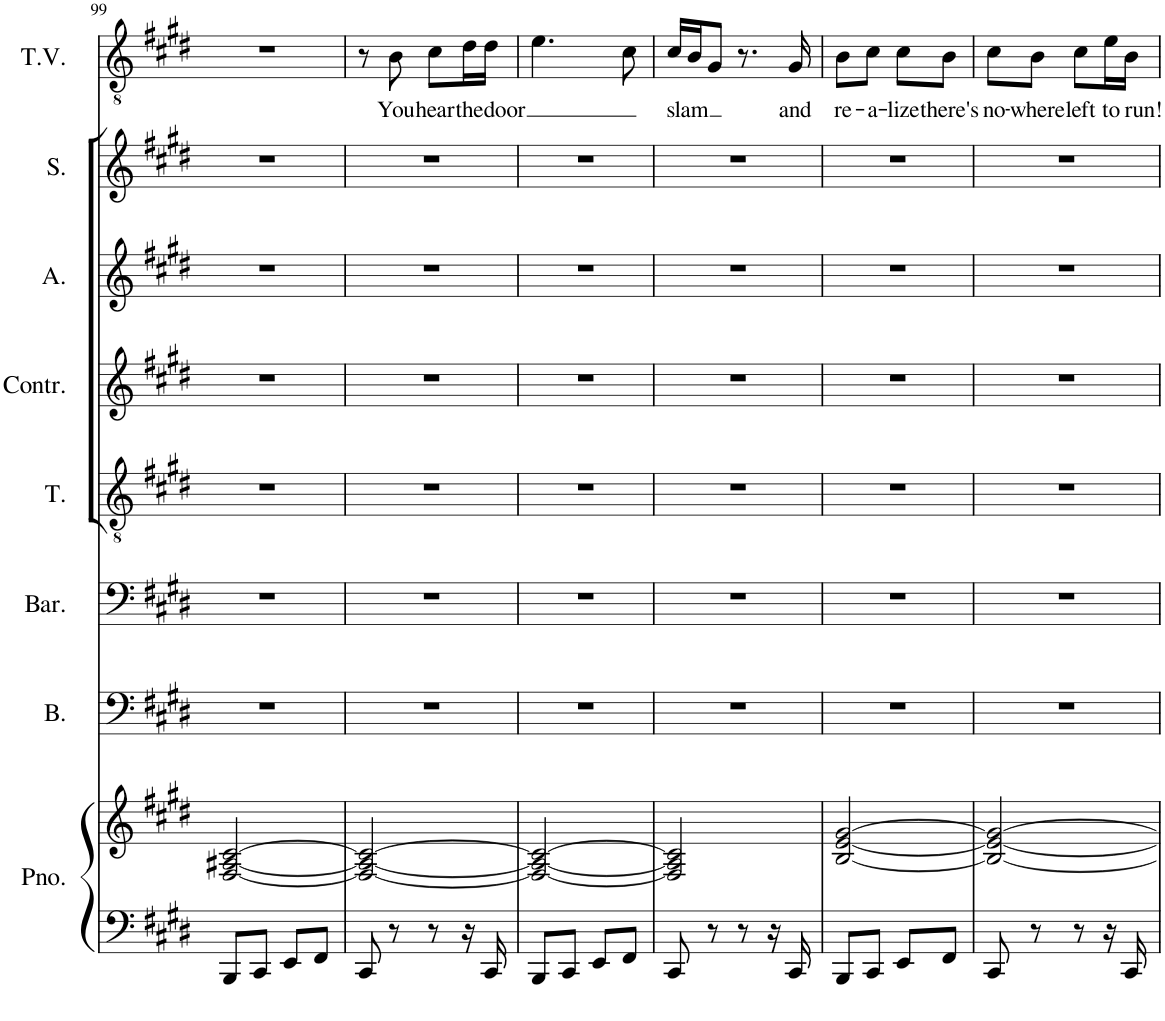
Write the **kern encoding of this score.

**kern	**kern	**kern	**kern	**kern	**kern	**kern	**kern	**kern	**text
*part8	*part8	*part7	*part6	*part5	*part4	*part3	*part2	*part1	*part1
*staff9	*staff8	*staff7	*staff6	*staff5	*staff4	*staff3	*staff2	*staff1	*staff1
*I"Piano	*	*I"Bass	*I"Baritone	*I"Tenor	*I"Contralto	*I"Alto	*I"Soprano	*I"Tenor Voice	*
*I'Pno.	*	*I'B.	*I'Bar.	*I'T.	*I'Contr.	*I'A.	*I'S.	*I'T.V.	*
!!LO:PB:g=z
*clefF4	*clefG2	*clefF4	*clefF4	*clefGv2	*clefG2	*clefG2	*clefG2	*clefGv2	*
*k[f#c#g#d#]	*k[f#c#g#d#]	*k[f#c#g#d#]	*k[f#c#g#d#]	*k[f#c#g#d#]	*k[f#c#g#d#]	*k[f#c#g#d#]	*k[f#c#g#d#]	*k[f#c#g#d#]	*
*M2/4	*M2/4	*M2/4	*M2/4	*M2/4	*M2/4	*M2/4	*M2/4	*M2/4	*
=99	=99	=99	=99	=99	=99	=99	=99	=99	=99
8BBB/L	[2F#/ [2A#X/ [2c#/	2r	2r	2r	2r	2r	2r	2r	.
8CC#/J	.	.	.	.	.	.	.	.	.
8EE/L	.	.	.	.	.	.	.	.	.
8FF#/J	.	.	.	.	.	.	.	.	.
=100	=100	=100	=100	=100	=100	=100	=100	=100	=100
8CC#/	2F#/_ 2A#/_ 2c#/_	2r	2r	2r	2r	2r	2r	8r	.
!	!	!	!	!	!	!	!	!	!LO:LY:b
8r	.	.	.	.	.	.	.	8B\	You
!	!	!	!	!	!	!	!	!	!LO:LY:b
8r	.	.	.	.	.	.	.	8c#\L	hear
!	!	!	!	!	!	!	!	!	!LO:LY:b
16r	.	.	.	.	.	.	.	16d#\L	the
!	!	!	!	!	!	!	!	!	!LO:LY:b
16CC#/	.	.	.	.	.	.	.	16d#\JJ	door
=101	=101	=101	=101	=101	=101	=101	=101	=101	=101
8BBB/L	2F#/_ 2A#/_ 2c#/_	2r	2r	2r	2r	2r	2r	4.e\	.
8CC#/J	.	.	.	.	.	.	.	.	.
8EE/L	.	.	.	.	.	.	.	.	.
8FF#/J	.	.	.	.	.	.	.	8c#\	.
=102	=102	=102	=102	=102	=102	=102	=102	=102	=102
!	!	!	!	!	!	!	!	!	!LO:LY:b
8CC#/	2F#/] 2A#/] 2c#/]	2r	2r	2r	2r	2r	2r	16c#/LL	slam
.	.	.	.	.	.	.	.	16B/J	.
8r	.	.	.	.	.	.	.	8G#/J	.
8r	.	.	.	.	.	.	.	8.r	.
16r	.	.	.	.	.	.	.	.	.
!	!	!	!	!	!	!	!	!	!LO:LY:b
16CC#/	.	.	.	.	.	.	.	16G#/	and
=103	=103	=103	=103	=103	=103	=103	=103	=103	=103
!	!	!	!	!	!	!	!	!	!LO:LY:b
8BBB/L	[2B/ [2e/ [2g#/	2r	2r	2r	2r	2r	2r	8B\L	re-
!	!	!	!	!	!	!	!	!	!LO:LY:b
8CC#/J	.	.	.	.	.	.	.	8c#\J	-a-
!	!	!	!	!	!	!	!	!	!LO:LY:b
8EE/L	.	.	.	.	.	.	.	8c#\L	-lize
!	!	!	!	!	!	!	!	!	!LO:LY:b
8FF#/J	.	.	.	.	.	.	.	8B\J	there's
=104	=104	=104	=104	=104	=104	=104	=104	=104	=104
!	!	!	!	!	!	!	!	!	!LO:LY:b
8CC#/	2B/_ 2e/_ 2g#/_	2r	2r	2r	2r	2r	2r	8c#\L	no-
!	!	!	!	!	!	!	!	!	!LO:LY:b
8r	.	.	.	.	.	.	.	8B\J	-where
!	!	!	!	!	!	!	!	!	!LO:LY:b
8r	.	.	.	.	.	.	.	8c#\L	left
!	!	!	!	!	!	!	!	!	!LO:LY:b
16r	.	.	.	.	.	.	.	16e\L	to
!	!	!	!	!	!	!	!	!	!LO:LY:b
16CC#/	.	.	.	.	.	.	.	16B\JJ	run!
=	=	=	=	=	=	=	=	=	=
*-	*-	*-	*-	*-	*-	*-	*-	*-	*-
